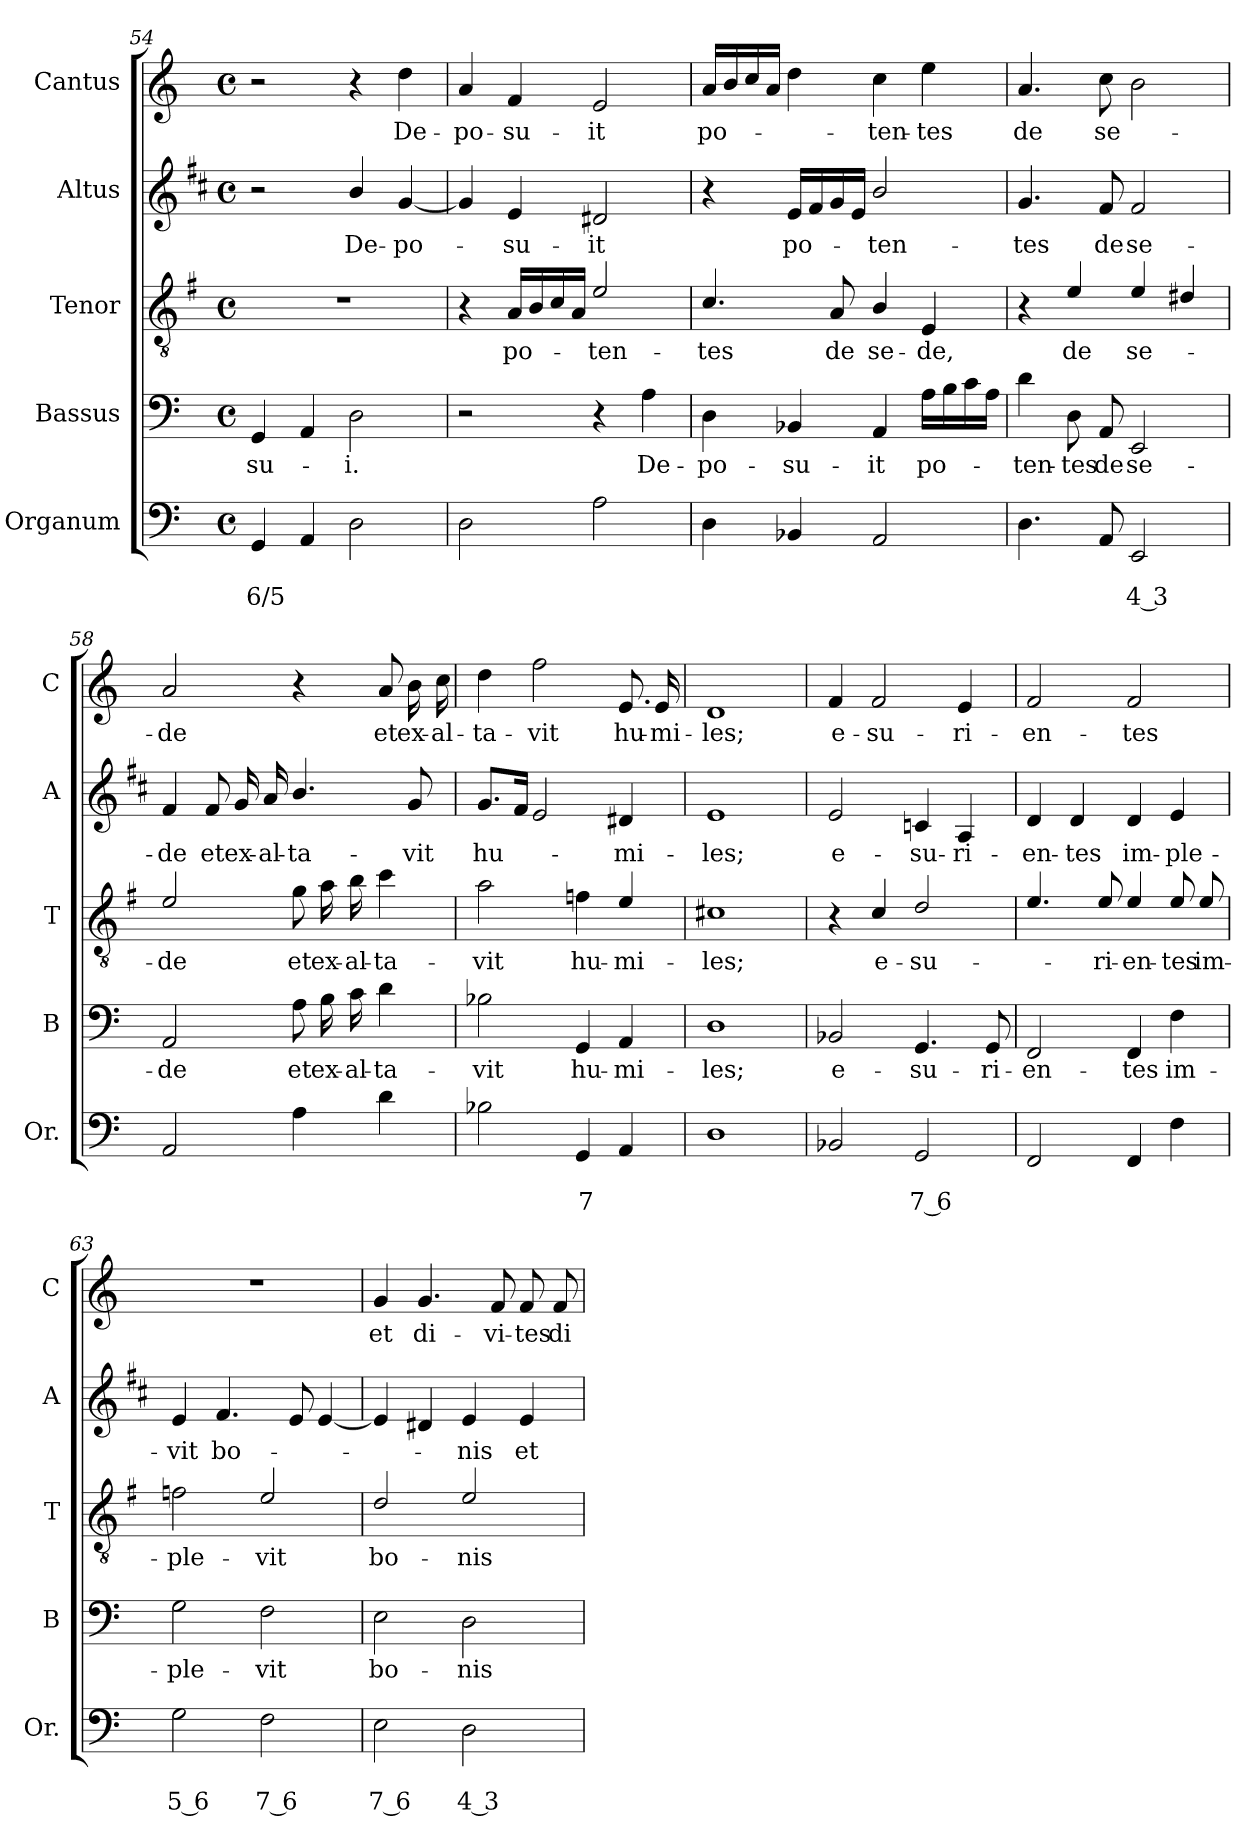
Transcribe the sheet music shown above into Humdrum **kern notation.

**kern	**text	**text	**kern	**text	**kern	**text	**kern	**text	**kern	**text
*part5	*part5	*part5	*part4	*part4	*part3	*part3	*part2	*part2	*part1	*part1
*staff5	*staff5	*staff5	*staff4	*staff4	*staff3	*staff3	*staff2	*staff2	*staff1	*staff1
*I"Organum	*	*	*I"Bassus	*	*I"Tenor	*	*I"Altus	*	*I"Cantus	*
*I'Or.	*	*	*I'B	*	*I'T	*	*I'A	*	*I'C	*
*clefF4	*	*	*clefF4	*	*clefGv2	*	*clefG2	*	*clefG2	*
*	*	*	*	*	*ITrd4c7	*	*ITrd1c2	*	*	*
*k[]	*	*	*k[]	*	*k[]	*	*k[]	*	*k[]	*
*C:	*	*	*C:	*	*C:	*	*C:	*	*C:	*
*M4/4	*	*	*M4/4	*	*M4/4	*	*M4/4	*	*M4/4	*
*met(c)	*	*	*met(c)	*	*met(c)	*	*met(c)	*	*met(c)	*
=54	=54	=54	=54	=54	=54	=54	=54	=54	=54	=54
!	!	!LO:LY:b	!	!LO:LY:b	!	!	!	!	!	!
4GG/	.	6/5	4GG/	su-	1r	.	2r	.	2r	.
4AA/	.	.	4AA/	.	.	.	.	.	.	.
!	!	!	!	!LO:LY:b	!	!	!	!LO:LY:b	!	!
2D\	.	.	2D\	-i.	.	.	4a/	De-	4r	.
!	!	!	!	!	!	!	!	!LO:LY:b	!	!LO:LY:b
.	.	.	.	.	.	.	[4f/	-po-	4dd\	De-
!!LO:LB:g=z
=55	=55	=55	=55	=55	=55	=55	=55	=55	=55	=55
!	!	!	!	!	!	!	!	!	!	!LO:LY:b
2D\	.	.	2r	.	4r	.	4f/]	.	4a/	-po-
!	!	!	!	!	!	!LO:LY:b	!	!LO:LY:b	!	!LO:LY:b
.	.	.	.	.	16D/LL	po-	4d/	-su-	4f/	-su-
.	.	.	.	.	16E/	.	.	.	.	.
.	.	.	.	.	16F/	.	.	.	.	.
.	.	.	.	.	16D/JJ	.	.	.	.	.
!	!	!	!	!	!	!LO:LY:b	!	!LO:LY:b	!	!LO:LY:b
2A\	.	.	4r	.	2A/	-ten-	2c#X/	-it	2e/	-it
!	!	!	!	!LO:LY:b	!	!	!	!	!	!
.	.	.	4A\	De-	.	.	.	.	.	.
=56	=56	=56	=56	=56	=56	=56	=56	=56	=56	=56
!	!	!	!	!LO:LY:b	!	!LO:LY:b	!	!	!	!LO:LY:b
4D\	.	.	4D\	-po-	4.F/	-tes	4r	.	16a/LL	po-
.	.	.	.	.	.	.	.	.	16b/	.
.	.	.	.	.	.	.	.	.	16cc/	.
.	.	.	.	.	.	.	.	.	16a/JJ	.
!	!	!	!	!LO:LY:b	!	!	!	!LO:LY:b	!	!
4BB-X/	.	.	4BB-X/	-su-	.	.	16d/LL	po-	4dd\	.
.	.	.	.	.	.	.	16e/	.	.	.
!	!	!	!	!	!	!LO:LY:b	!	!	!	!
.	.	.	.	.	8D/	de	16f/	.	.	.
.	.	.	.	.	.	.	16d/JJ	.	.	.
!	!	!	!	!LO:LY:b	!	!LO:LY:b	!	!LO:LY:b	!	!LO:LY:b
2AA/	.	.	4AA/	-it	4E/	se-	2a/	-ten-	4cc\	-ten-
!	!	!	!	!LO:LY:b	!	!LO:LY:b	!	!	!	!LO:LY:b
.	.	.	16A\LL	po-	4AA/	-de,	.	.	4ee\	-tes
.	.	.	16B\	.	.	.	.	.	.	.
.	.	.	16c\	.	.	.	.	.	.	.
.	.	.	16A\JJ	.	.	.	.	.	.	.
=57	=57	=57	=57	=57	=57	=57	=57	=57	=57	=57
!	!	!	!	!LO:LY:b	!	!	!	!LO:LY:b	!	!LO:LY:b
4.D\	.	.	4d\	-ten-	4r	.	4.f/	-tes	4.a/	de
!	!	!	!	!LO:LY:b	!	!LO:LY:b	!	!	!	!
.	.	.	8D\	-tes	4A/	de	.	.	.	.
!	!	!	!	!LO:LY:b	!	!	!	!LO:LY:b	!	!LO:LY:b
8AA/	.	.	8AA/	de	.	.	8e/	de	8cc\	se-
!	!	!LO:LY:b	!	!LO:LY:b	!	!LO:LY:b	!	!LO:LY:b	!	!
2EE/	.	4 3	2EE/	se-	4A/	se-	2e/	se-	2b\	.
.	.	.	.	.	4G#X/	.	.	.	.	.
=58	=58	=58	=58	=58	=58	=58	=58	=58	=58	=58
!	!	!	!	!LO:LY:b	!	!LO:LY:b	!	!LO:LY:b	!	!LO:LY:b
2AA/	.	.	2AA/	-de	2A/	-de	4e/	-de	2a/	-de
!	!	!	!	!	!	!	!	!LO:LY:b	!	!
.	.	.	.	.	.	.	8e/	et	.	.
!	!	!	!	!	!	!	!	!LO:LY:b	!	!
.	.	.	.	.	.	.	16f/	ex-	.	.
!	!	!	!	!	!	!	!	!LO:LY:b	!	!
.	.	.	.	.	.	.	16g/	-al-	.	.
!	!	!	!	!LO:LY:b	!	!LO:LY:b	!	!LO:LY:b	!	!
4A\	.	.	8A\	et	8c\	et	4.a/	-ta-	4r	.
!	!	!	!	!LO:LY:b	!	!LO:LY:b	!	!	!	!
.	.	.	16B\	ex-	16d\	ex-	.	.	.	.
!	!	!	!	!LO:LY:b	!	!LO:LY:b	!	!	!	!
.	.	.	16c\	-al-	16e\	-al-	.	.	.	.
!	!	!	!	!LO:LY:b	!	!LO:LY:b	!	!	!	!LO:LY:b
4d\	.	.	4d\	-ta-	4f\	-ta-	.	.	8a/	et
!	!	!	!	!	!	!	!	!LO:LY:b	!	!LO:LY:b
.	.	.	.	.	.	.	8f/	-vit	16b\	ex-
!	!	!	!	!	!	!	!	!	!	!LO:LY:b
.	.	.	.	.	.	.	.	.	16cc\	-al-
=59	=59	=59	=59	=59	=59	=59	=59	=59	=59	=59
!	!	!	!	!LO:LY:b	!	!LO:LY:b	!	!LO:LY:b	!	!LO:LY:b
2B-X\	.	.	2B-X\	-vit	2d\	-vit	8.f/L	hu-	4dd\	-ta-
.	.	.	.	.	.	.	16e/Jk	.	.	.
!	!	!	!	!	!	!	!	!	!	!LO:LY:b
.	.	.	.	.	.	.	2d/	.	2ff\	-vit
!	!	!LO:LY:b	!	!LO:LY:b	!	!LO:LY:b	!	!	!	!
4GG/	.	7	4GG/	hu-	4B-X\	hu-	.	.	.	.
!	!	!	!	!LO:LY:b	!	!LO:LY:b	!	!LO:LY:b	!	!LO:LY:b
4AA/	.	.	4AA/	-mi-	4A/	-mi-	4c#X/	-mi-	8.e/	hu-
!	!	!	!	!	!	!	!	!	!	!LO:LY:b
.	.	.	.	.	.	.	.	.	16e/	-mi-
!!LO:LB:g=z
=60	=60	=60	=60	=60	=60	=60	=60	=60	=60	=60
!	!	!	!	!LO:LY:b	!	!LO:LY:b	!	!LO:LY:b	!	!LO:LY:b
1D	.	.	1D	-les;	1F#X	-les;	1d	-les;	1d	-les;
=61	=61	=61	=61	=61	=61	=61	=61	=61	=61	=61
!	!	!	!	!LO:LY:b	!	!	!	!LO:LY:b	!	!LO:LY:b
2BB-X/	.	.	2BB-X/	e-	4r	.	2d/	e-	4f/	e-
!	!	!	!	!	!	!LO:LY:b	!	!	!	!LO:LY:b
.	.	.	.	.	4F/	e-	.	.	2f/	-su-
!	!	!LO:LY:b	!	!LO:LY:b	!	!LO:LY:b	!	!LO:LY:b	!	!
2GG/	.	7 6	4.GG/	-su-	2G/	-su-	4B-X/	-su-	.	.
!	!	!	!	!	!	!	!	!LO:LY:b	!	!LO:LY:b
.	.	.	.	.	.	.	4G/	-ri-	4e/	-ri-
!	!	!	!	!LO:LY:b	!	!	!	!	!	!
.	.	.	8GG/	-ri-	.	.	.	.	.	.
=62	=62	=62	=62	=62	=62	=62	=62	=62	=62	=62
!	!	!	!	!LO:LY:b	!	!	!	!LO:LY:b	!	!LO:LY:b
2FF/	.	.	2FF/	-en-	4.A/	.	4c/	-en-	2f/	-en-
!	!	!	!	!	!	!	!	!LO:LY:b	!	!
.	.	.	.	.	.	.	4c/	-tes	.	.
!	!	!	!	!	!	!LO:LY:b	!	!	!	!
.	.	.	.	.	8A/	-ri-	.	.	.	.
!	!	!	!	!LO:LY:b	!	!LO:LY:b	!	!LO:LY:b	!	!LO:LY:b
4FF/	.	.	4FF/	-tes	4A/	-en-	4c/	im-	2f/	-tes
!	!	!	!	!LO:LY:b	!	!LO:LY:b	!	!LO:LY:b	!	!
4F\	.	.	4F\	im-	8A/	-tes	4d/	-ple-	.	.
!	!	!	!	!	!	!LO:LY:b	!	!	!	!
.	.	.	.	.	8A/	im-	.	.	.	.
=63	=63	=63	=63	=63	=63	=63	=63	=63	=63	=63
!	!	!LO:LY:b	!	!LO:LY:b	!	!LO:LY:b	!	!LO:LY:b	!	!
2G\	.	5 6	2G\	-ple-	2B-X\	-ple-	4d/	-vit	1r	.
!	!	!	!	!	!	!	!	!LO:LY:b	!	!
.	.	.	.	.	.	.	4.e/	bo-	.	.
!	!	!LO:LY:b	!	!LO:LY:b	!	!LO:LY:b	!	!	!	!
2F\	.	7 6	2F\	-vit	2A/	-vit	.	.	.	.
.	.	.	.	.	.	.	8d/	.	.	.
.	.	.	.	.	.	.	[4d/	.	.	.
=64	=64	=64	=64	=64	=64	=64	=64	=64	=64	=64
!	!	!LO:LY:b	!	!LO:LY:b	!	!LO:LY:b	!	!	!	!LO:LY:b
2E\	.	7 6	2E\	bo-	2G/	bo-	4d/]	.	4g/	et
!	!	!	!	!	!	!	!	!	!	!LO:LY:b
.	.	.	.	.	.	.	4c#X/	.	4.g/	di-
!	!	!LO:LY:b	!	!LO:LY:b	!	!LO:LY:b	!	!LO:LY:b	!	!
2D\	.	4 3	2D\	-nis	2A/	-nis	4d/	-nis	.	.
!	!	!	!	!	!	!	!	!	!	!LO:LY:b
.	.	.	.	.	.	.	.	.	8f/	-vi-
!	!	!	!	!	!	!	!	!LO:LY:b	!	!LO:LY:b
.	.	.	.	.	.	.	4d/	et	8f/	-tes
!	!	!	!	!	!	!	!	!	!	!LO:LY:b
.	.	.	.	.	.	.	.	.	8f/	di-
=	=	=	=	=	=	=	=	=	=	=
*-	*-	*-	*-	*-	*-	*-	*-	*-	*-	*-
